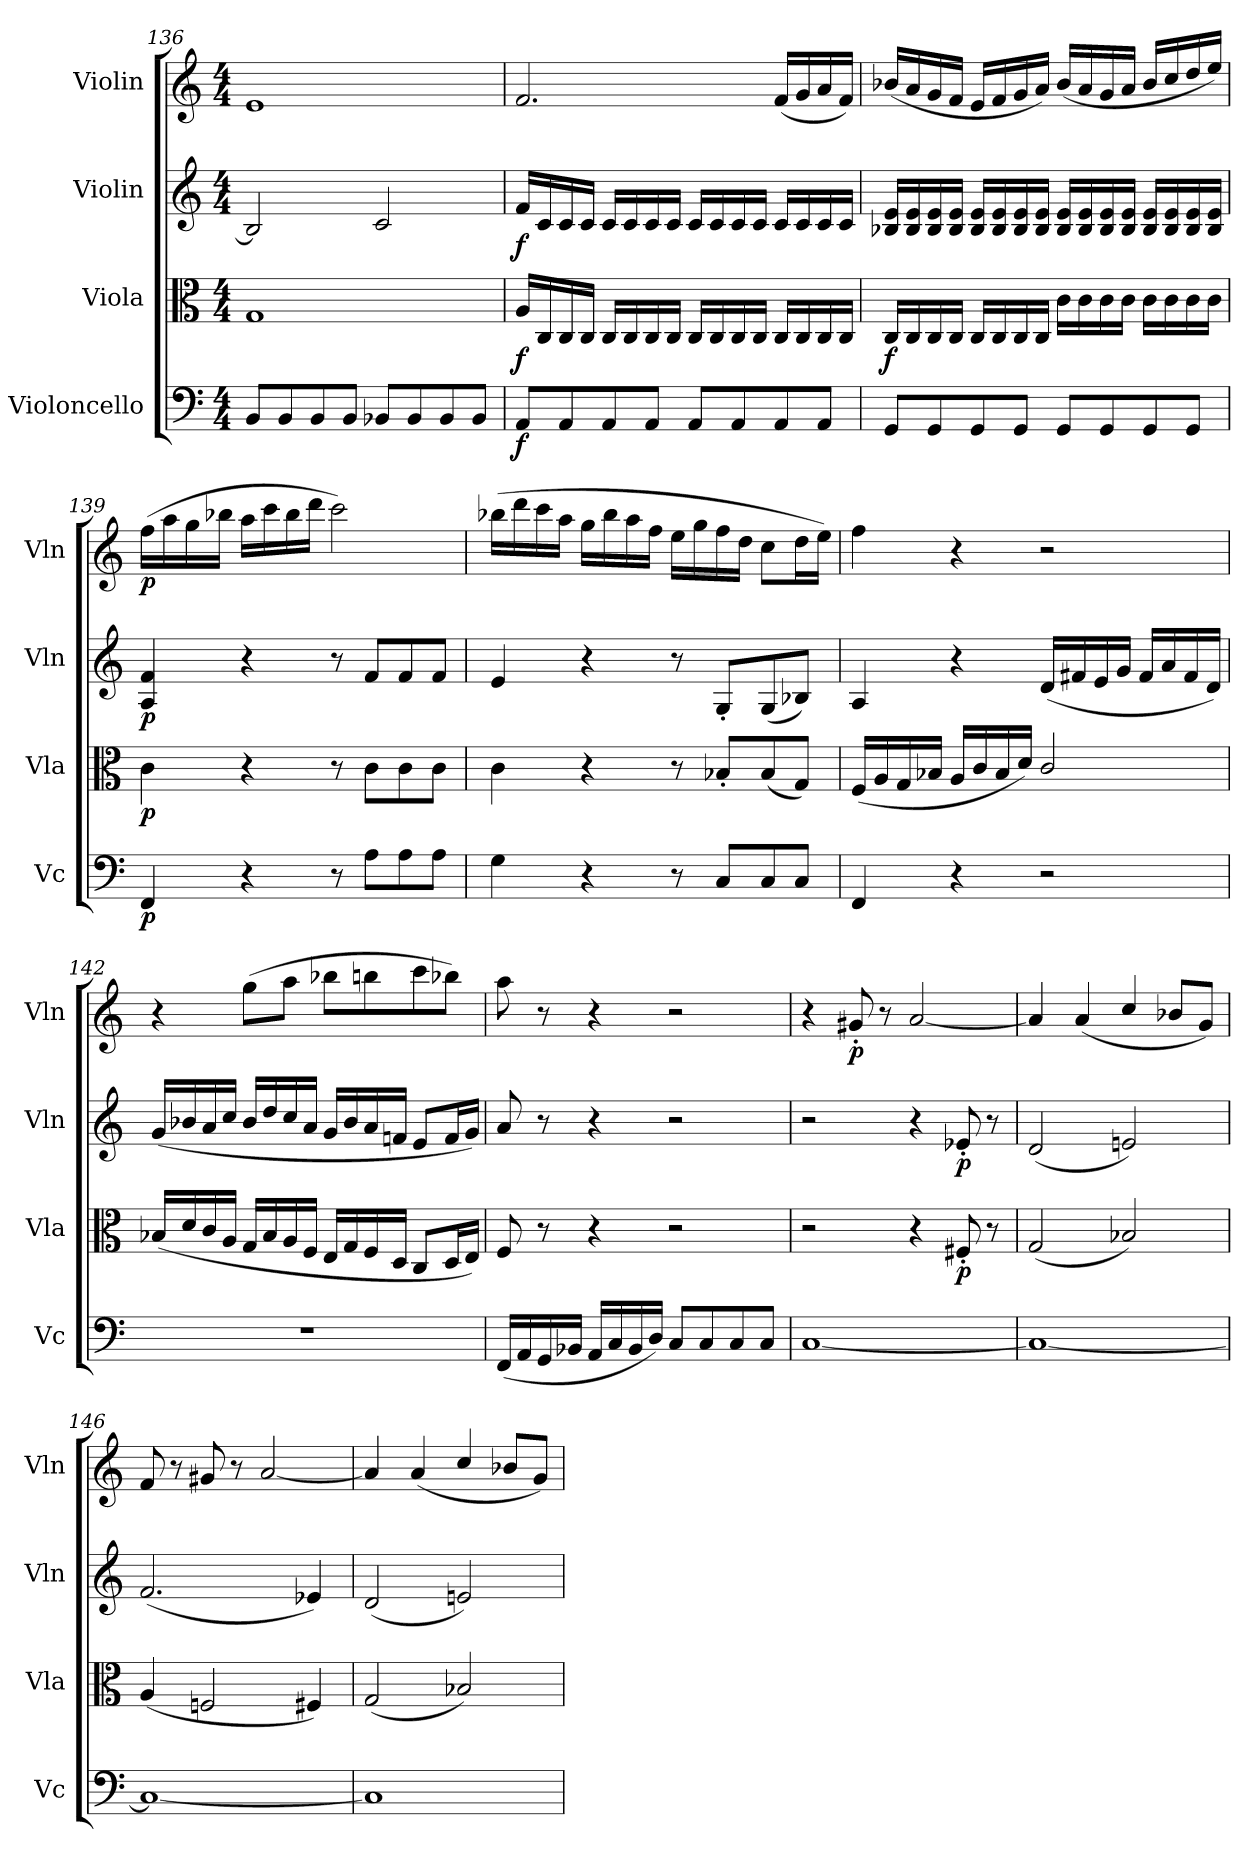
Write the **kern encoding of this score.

**kern	**dynam	**kern	**dynam	**kern	**dynam	**kern	**dynam
*part4	*part4	*part3	*part3	*part2	*part2	*part1	*part1
*staff4	*staff4	*staff3	*staff3	*staff2	*staff2	*staff1	*staff1
*I"Violoncello	*	*I"Viola	*	*I"Violin	*	*I"Violin	*
*I'Vc	*	*I'Vla	*	*I'Vln	*	*I'Vln	*
*clefF4	*	*clefC3	*	*clefG2	*	*clefG2	*
*k[]	*	*k[]	*	*k[]	*	*k[]	*
*C:	*	*C:	*	*C:	*	*C:	*
*M4/4	*	*M4/4	*	*M4/4	*	*M4/4	*
=136	=136	=136	=136	=136	=136	=136	=136
8BB/L	.	1G	.	2B/]	.	1e	.
8BB/	.	.	.	.	.	.	.
8BB/	.	.	.	.	.	.	.
8BB/J	.	.	.	.	.	.	.
8BB-X/L	.	.	.	2c/	.	.	.
8BB-/	.	.	.	.	.	.	.
8BB-/	.	.	.	.	.	.	.
8BB-/J	.	.	.	.	.	.	.
=137	=137	=137	=137	=137	=137	=137	=137
8AA/L	f	16A/LL	f	16f/LL	f	2.f/	.
.	.	16C/	.	16c/	.	.	.
8AA/	.	16C/	.	16c/	.	.	.
.	.	16C/JJ	.	16c/JJ	.	.	.
8AA/	.	16C/LL	.	16c/LL	.	.	.
.	.	16C/	.	16c/	.	.	.
8AA/J	.	16C/	.	16c/	.	.	.
.	.	16C/JJ	.	16c/JJ	.	.	.
8AA/L	.	16C/LL	.	16c/LL	.	.	.
.	.	16C/	.	16c/	.	.	.
8AA/	.	16C/	.	16c/	.	.	.
.	.	16C/JJ	.	16c/JJ	.	.	.
8AA/	.	16C/LL	.	16c/LL	.	(16f/LL	.
.	.	16C/	.	16c/	.	16g/	.
8AA/J	.	16C/	.	16c/	.	16a/	.
.	.	16C/JJ	.	16c/JJ	.	16f/JJ)	.
=138	=138	=138	=138	=138	=138	=138	=138
8GG/L	.	16C/LL	f	16B-X/ 16e/LL	.	(16b-X/LL	.
.	.	16C/	.	16B-/ 16e/	.	16a/	.
8GG/	.	16C/	.	16B-/ 16e/	.	16g/	.
.	.	16C/JJ	.	16B-/ 16e/JJ	.	16f/JJ	.
8GG/	.	16C/LL	.	16B-/ 16e/LL	.	16e/LL	.
.	.	16C/	.	16B-/ 16e/	.	16f/	.
8GG/J	.	16C/	.	16B-/ 16e/	.	16g/	.
.	.	16C/JJ	.	16B-/ 16e/JJ	.	16a/JJ)	.
8GG/L	.	16c\LL	.	16B-/ 16e/LL	.	(16b-/LL	.
.	.	16c\	.	16B-/ 16e/	.	16a/	.
8GG/	.	16c\	.	16B-/ 16e/	.	16g/	.
.	.	16c\JJ	.	16B-/ 16e/JJ	.	16a/JJ	.
8GG/	.	16c\LL	.	16B-/ 16e/LL	.	16b-/LL	.
.	.	16c\	.	16B-/ 16e/	.	16cc/	.
8GG/J	.	16c\	.	16B-/ 16e/	.	16dd/	.
.	.	16c\JJ	.	16B-/ 16e/JJ	.	16ee/JJ)	.
=139	=139	=139	=139	=139	=139	=139	=139
4FF/	p	4c\	p	4A/ 4f/	p	(16ff\LL	p
.	.	.	.	.	.	16aa\	.
.	.	.	.	.	.	16gg\	.
.	.	.	.	.	.	16bb-X\JJ	.
4r	.	4r	.	4r	.	16aa\LL	.
.	.	.	.	.	.	16ccc\	.
.	.	.	.	.	.	16bb-\	.
.	.	.	.	.	.	16ddd\JJ	.
8r	.	8r	.	8r	.	2ccc\)	.
8A\L	.	8c\L	.	8f/L	.	.	.
8A\	.	8c\	.	8f/	.	.	.
8A\J	.	8c\J	.	8f/J	.	.	.
=140	=140	=140	=140	=140	=140	=140	=140
4G\	.	4c\	.	4e/	.	(16bb-X\LL	.
.	.	.	.	.	.	16ddd\	.
.	.	.	.	.	.	16ccc\	.
.	.	.	.	.	.	16aa\JJ	.
4r	.	4r	.	4r	.	16gg\LL	.
.	.	.	.	.	.	16bb-\	.
.	.	.	.	.	.	16aa\	.
.	.	.	.	.	.	16ff\JJ	.
8r	.	8r	.	8r	.	16ee\LL	.
.	.	.	.	.	.	16gg\	.
8C/L	.	8B-X'/L	.	8G'/L	.	16ff\	.
.	.	.	.	.	.	16dd\JJ	.
8C/	.	(8B-/	.	(8G/	.	8cc\L	.
8C/J	.	8G/J)	.	8B-X/J)	.	16dd\L	.
.	.	.	.	.	.	16ee\JJ)	.
=141	=141	=141	=141	=141	=141	=141	=141
4FF/	.	(16F/LL	.	4A/	.	4ff\	.
.	.	16A/	.	.	.	.	.
.	.	16G/	.	.	.	.	.
.	.	16B-X/JJ	.	.	.	.	.
4r	.	16A/LL	.	4r	.	4r	.
.	.	16c/	.	.	.	.	.
.	.	16B-/	.	.	.	.	.
.	.	16d/JJ)	.	.	.	.	.
2r	.	2c/	.	(16d/LL	.	2r	.
.	.	.	.	16f#X/	.	.	.
.	.	.	.	16e/	.	.	.
.	.	.	.	16g/JJ	.	.	.
.	.	.	.	16f#/LL	.	.	.
.	.	.	.	16a/	.	.	.
.	.	.	.	16f#/	.	.	.
.	.	.	.	16d/JJ)	.	.	.
=142	=142	=142	=142	=142	=142	=142	=142
1r	.	(16B-X/LL	.	(16g/LL	.	4r	.
.	.	16d/	.	16b-X/	.	.	.
.	.	16c/	.	16a/	.	.	.
.	.	16A/JJ	.	16cc/JJ	.	.	.
.	.	16G/LL	.	16b-/LL	.	(8gg\L	.
.	.	16B-/	.	16dd/	.	.	.
.	.	16A/	.	16cc/	.	8aa\J	.
.	.	16F/JJ	.	16a/JJ	.	.	.
.	.	16E/LL	.	16g/LL	.	8bb-X\L	.
.	.	16G/	.	16b-/	.	.	.
.	.	16F/	.	16a/	.	8bbn\	.
.	.	16D/JJ	.	16fn/JJ	.	.	.
.	.	8C/L	.	8e/L	.	8ccc\	.
.	.	16D/L	.	16f/L	.	8bb-X\J)	.
.	.	16E/JJ)	.	16g/JJ)	.	.	.
=143	=143	=143	=143	=143	=143	=143	=143
(16FF/LL	.	8F/	.	8a/	.	8aa\	.
16AA/	.	.	.	.	.	.	.
16GG/	.	8r	.	8r	.	8r	.
16BB-X/JJ	.	.	.	.	.	.	.
16AA/LL	.	4r	.	4r	.	4r	.
16C/	.	.	.	.	.	.	.
16BB-/	.	.	.	.	.	.	.
16D/JJ)	.	.	.	.	.	.	.
8C/L	.	2r	.	2r	.	2r	.
8C/	.	.	.	.	.	.	.
8C/	.	.	.	.	.	.	.
8C/J	.	.	.	.	.	.	.
=144	=144	=144	=144	=144	=144	=144	=144
[1C	.	2r	.	2r	.	4r	.
.	.	.	.	.	.	8g#X'/	p
.	.	.	.	.	.	8r	.
.	.	4r	.	4r	.	[2a/	.
.	.	8F#X'/	p	8e-X'/	p	.	.
.	.	8r	.	8r	.	.	.
=145	=145	=145	=145	=145	=145	=145	=145
1C_	.	(2G/	.	(2d/	.	4a/]	.
.	.	.	.	.	.	(4a/	.
.	.	2B-X/)	.	2en/)	.	4cc/	.
.	.	.	.	.	.	8b-X/L	.
.	.	.	.	.	.	8g/J)	.
=146	=146	=146	=146	=146	=146	=146	=146
1C_	.	(4A/	.	(2.f/	.	8f/	.
.	.	.	.	.	.	8r	.
.	.	2Fn/	.	.	.	8g#X/	.
.	.	.	.	.	.	8r	.
.	.	.	.	.	.	[2a/	.
.	.	4F#X/)	.	4e-X/)	.	.	.
=147	=147	=147	=147	=147	=147	=147	=147
1C]	.	(2G/	.	(2d/	.	4a/]	.
.	.	.	.	.	.	(4a/	.
.	.	2B-X/)	.	2en/)	.	4cc/	.
.	.	.	.	.	.	8b-X/L	.
.	.	.	.	.	.	8g/J)	.
=	=	=	=	=	=	=	=
*-	*-	*-	*-	*-	*-	*-	*-
